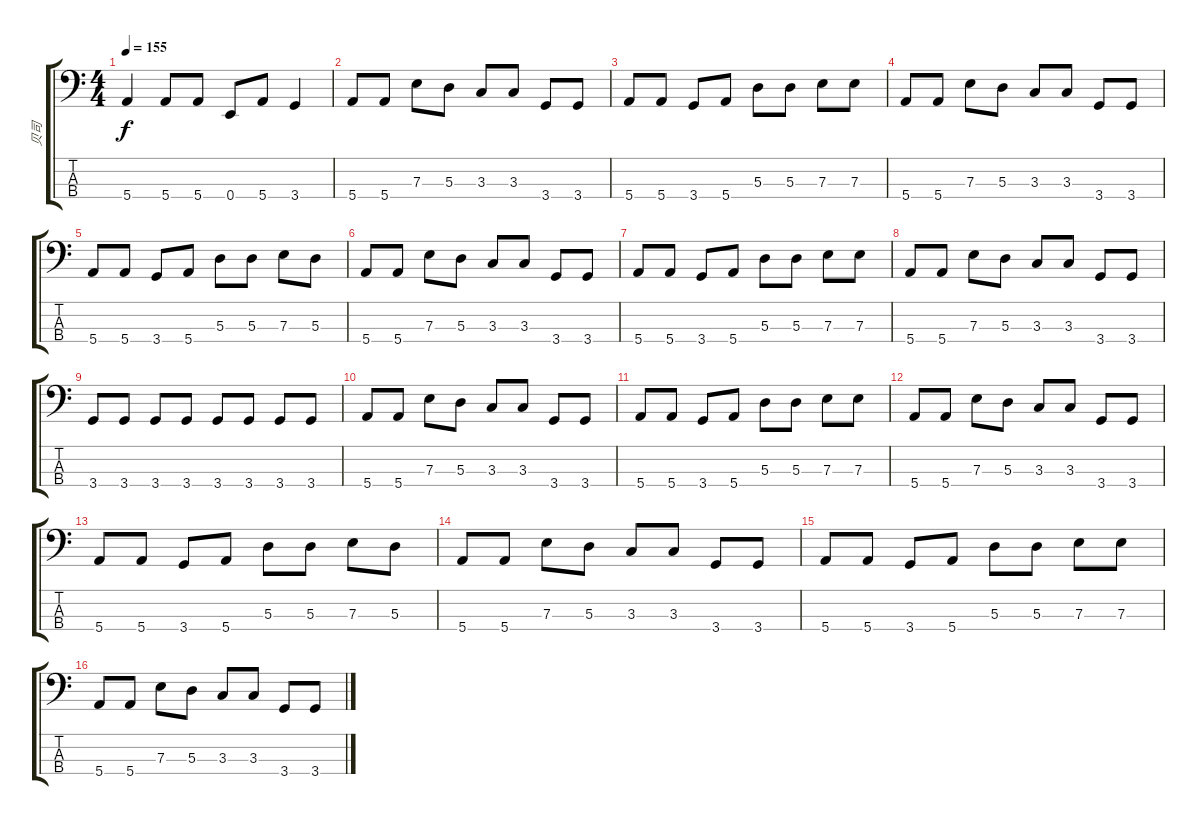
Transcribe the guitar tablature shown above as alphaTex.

\track ("贝司" "贝司") {instrument electricbassfinger}
\staff {score tabs}
\tuning (G2 D2 A1 E1) {hide}
\ts (4 4)
\tempo 155
\clef f4
\ks c
5.4.4{dy f} 5.4.8 5.4.8 0.4.8 5.4.8 3.4.4 |
5.4.8 5.4.8 7.3.8 5.3.8 3.3.8 3.3.8 3.4.8 3.4.8 |
5.4.8 5.4.8 3.4.8 5.4.8 5.3.8 5.3.8 7.3.8 7.3.8 |
5.4.8 5.4.8 7.3.8 5.3.8 3.3.8 3.3.8 3.4.8 3.4.8 |
5.4.8 5.4.8 3.4.8 5.4.8 5.3.8 5.3.8 7.3.8 5.3.8 |
5.4.8 5.4.8 7.3.8 5.3.8 3.3.8 3.3.8 3.4.8 3.4.8 |
5.4.8 5.4.8 3.4.8 5.4.8 5.3.8 5.3.8 7.3.8 7.3.8 |
5.4.8 5.4.8 7.3.8 5.3.8 3.3.8 3.3.8 3.4.8 3.4.8 |
3.4.8 3.4.8 3.4.8 3.4.8 3.4.8 3.4.8 3.4.8 3.4.8 |
5.4.8 5.4.8 7.3.8 5.3.8 3.3.8 3.3.8 3.4.8 3.4.8 |
5.4.8 5.4.8 3.4.8 5.4.8 5.3.8 5.3.8 7.3.8 7.3.8 |
5.4.8 5.4.8 7.3.8 5.3.8 3.3.8 3.3.8 3.4.8 3.4.8 |
5.4.8 5.4.8 3.4.8 5.4.8 5.3.8 5.3.8 7.3.8 5.3.8 |
5.4.8 5.4.8 7.3.8 5.3.8 3.3.8 3.3.8 3.4.8 3.4.8 |
5.4.8 5.4.8 3.4.8 5.4.8 5.3.8 5.3.8 7.3.8 7.3.8 |
5.4.8 5.4.8 7.3.8 5.3.8 3.3.8 3.3.8 3.4.8 3.4.8
